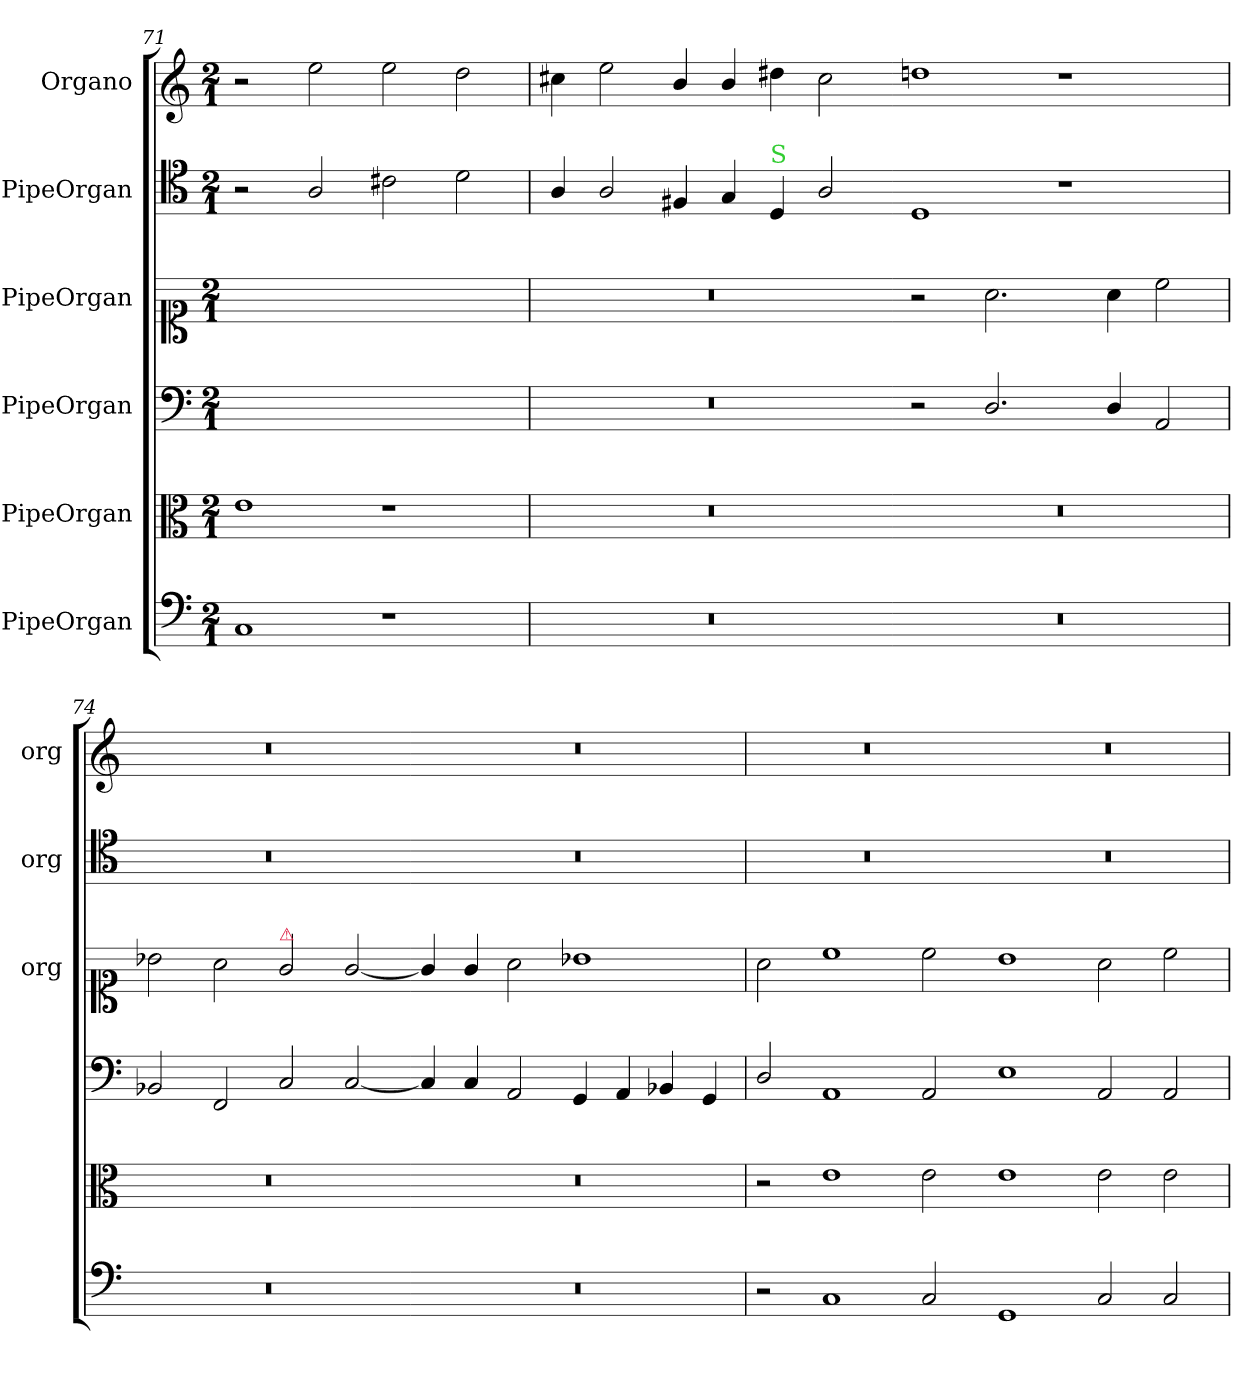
**kern	**kern	**kern	**kern	**kern	**kern
*part6	*part5	*part4	*part3	*part2	*part1
*staff6	*staff5	*staff4	*staff3	*staff2	*staff1
*I"PipeOrgan	*I"PipeOrgan	*I"PipeOrgan	*I"PipeOrgan	*I"PipeOrgan	*I"Organo
*	*	*	*I'org	*I'org	*I'org
*clefF5	*clefC3	*clefF4	*clefC1	*clefC4	*clefG2
*k[]	*k[]	*k[]	*k[]	*k[]	*k[]
*M2/1	*M2/1	*M2/1	*M2/1	*M2/1	*M2/1
=71	=71	=71	=71	=71	=71
1AA	1e	0ryy	0ryy	2r	2r
.	.	.	.	2A/	2ee\
1r	1r	.	.	2c#X\	2ee\
.	.	.	.	2d\	2dd\
=72	=72	=72	=72	=72	=72
0r	0r	0r	0r	4A/	4cc#X\
.	.	.	.	2A/	2ee\
.	.	.	.	4F#X/	4b/
.	.	.	.	4G/	4b/
!	!	!	!	!LO:TX:a:color=limegreen:t=S	!
.	.	.	.	4D/	4dd#X\
.	.	.	.	2A/	2cc#\
=73-	=73-	=73-	=73-	=73-	=73-
0r	0r	2r	2r	1D	1ddn
.	.	2.D/	2.a\	.	.
.	.	.	.	1r	1r
.	.	4D/	4a\	.	.
.	.	2AA/	2cc\	.	.
=74	=74	=74	=74	=74	=74
0r	0r	2BB-X/	2b-X\	0r	0r
.	.	2FF/	2a\	.	.
!	!	!	!LO:TX:a:color=crimson:t=⚠	!	!
.	.	2C/	2g/	.	.
.	.	[2C/	[2g/	.	.
=75-	=75-	=75-	=75-	=75-	=75-
0r	0r	4C/]	4g/]	0r	0r
.	.	4C/	4g/	.	.
.	.	2AA/	2a\	.	.
.	.	4GG/	1b-X	.	.
.	.	4AA/	.	.	.
.	.	4BB-X/	.	.	.
.	.	4GG/	.	.	.
=76	=76	=76	=76	=76	=76
2r	2r	2D/	2a\	0r	0r
1AA	1e	1AA	1cc	.	.
2AA/	2e\	2AA/	2cc\	.	.
=77-	=77-	=77-	=77-	=77-	=77-
1EE	1e	1E	1b	0r	0r
2AA/	2e\	2AA/	2a\	.	.
2AA/	2e\	2AA/	2cc\	.	.
=	=	=	=	=	=
*-	*-	*-	*-	*-	*-
